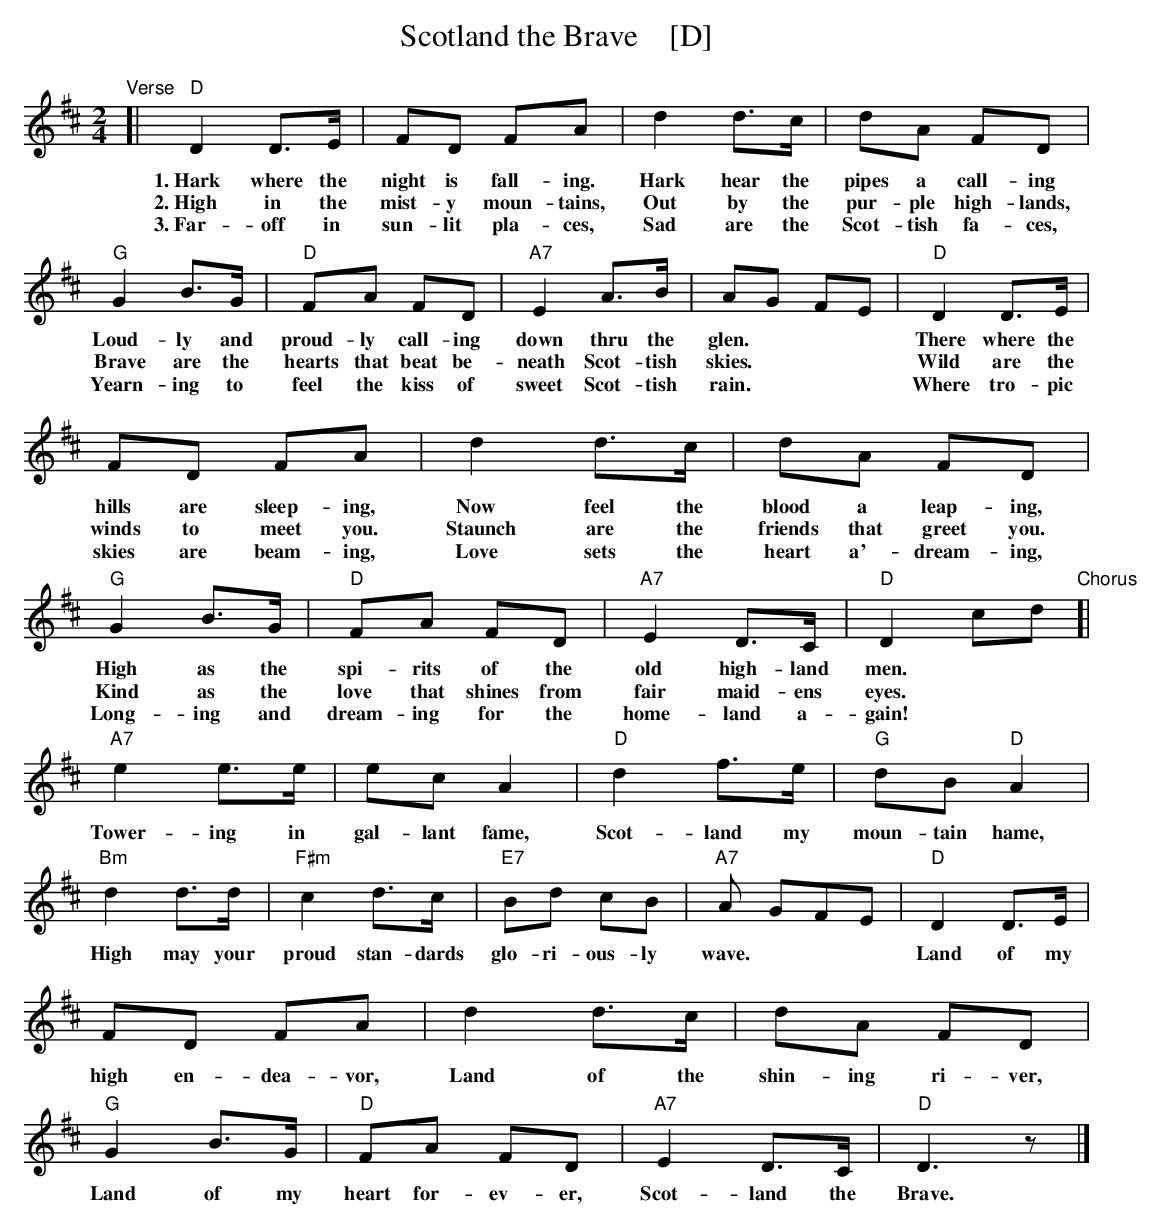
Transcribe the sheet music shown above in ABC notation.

X:1
T: Scotland the Brave    [D]
M: 2/4
L: 1/8
K: D
"Verse"[|\
"D"D2 D>E | FD FA | d2 d>c | dA FD | "G"G2 B>G | "D"FA FD | "A7"E2 A>B | AG FE |
w: 1.~Hark where the night is fall-ing.  Hark hear the pipes a call-ing Loud-ly and proud-ly call-ing down thru the glen.***
w: 2.~High in the mist-y moun-tains, Out by the pur-ple high-lands, Brave are the hearts that beat be-neath Scot-tish skies.***
w: 3.~Far-off in sun-lit pla-ces, Sad are the Scot-tish fa-ces, Yearn-ing to feel the kiss of sweet Scot-tish rain.***
"D"D2 D>E | FD FA | d2 d>c | dA FD | "G"G2 B>G | "D"FA FD | "A7"E2 D>C | "D"D2 cd
w: There where the hills are sleep-ing, Now feel the blood a leap-ing, High as the spi-rits of the old high-land men.**
w: Wild are the winds to meet you.  Staunch are the friends that greet you.  Kind as the love that shines from fair maid-ens eyes.**
w: Where tro-pic skies are beam-ing, Love sets the heart a'-dream-ing, Long-ing and dream-ing for the home-land a-gain!**
"Chorus"[|\
"A7"e2 e>e | ec A2 | "D"d2 f>e | "G"dB "D"A2 | "Bm"d2 d>d | "F#m"c2 d>c | "E7"Bd cB | "A7"A GFE |
w: Tower-ing in gal-lant fame, Scot-land my moun-tain hame, High may your proud stan-dards glo-ri-ous-ly wave.***
"D"D2 D>E | FD FA | d2 d>c | dA FD | "G"G2 B>G | "D"FA FD | "A7"E2 D>C | "D"D3 z |]
w: Land of my high en-dea-vor, Land of the shin-ing ri-ver, Land of my heart for-ev-er, Scot-land the Brave.
